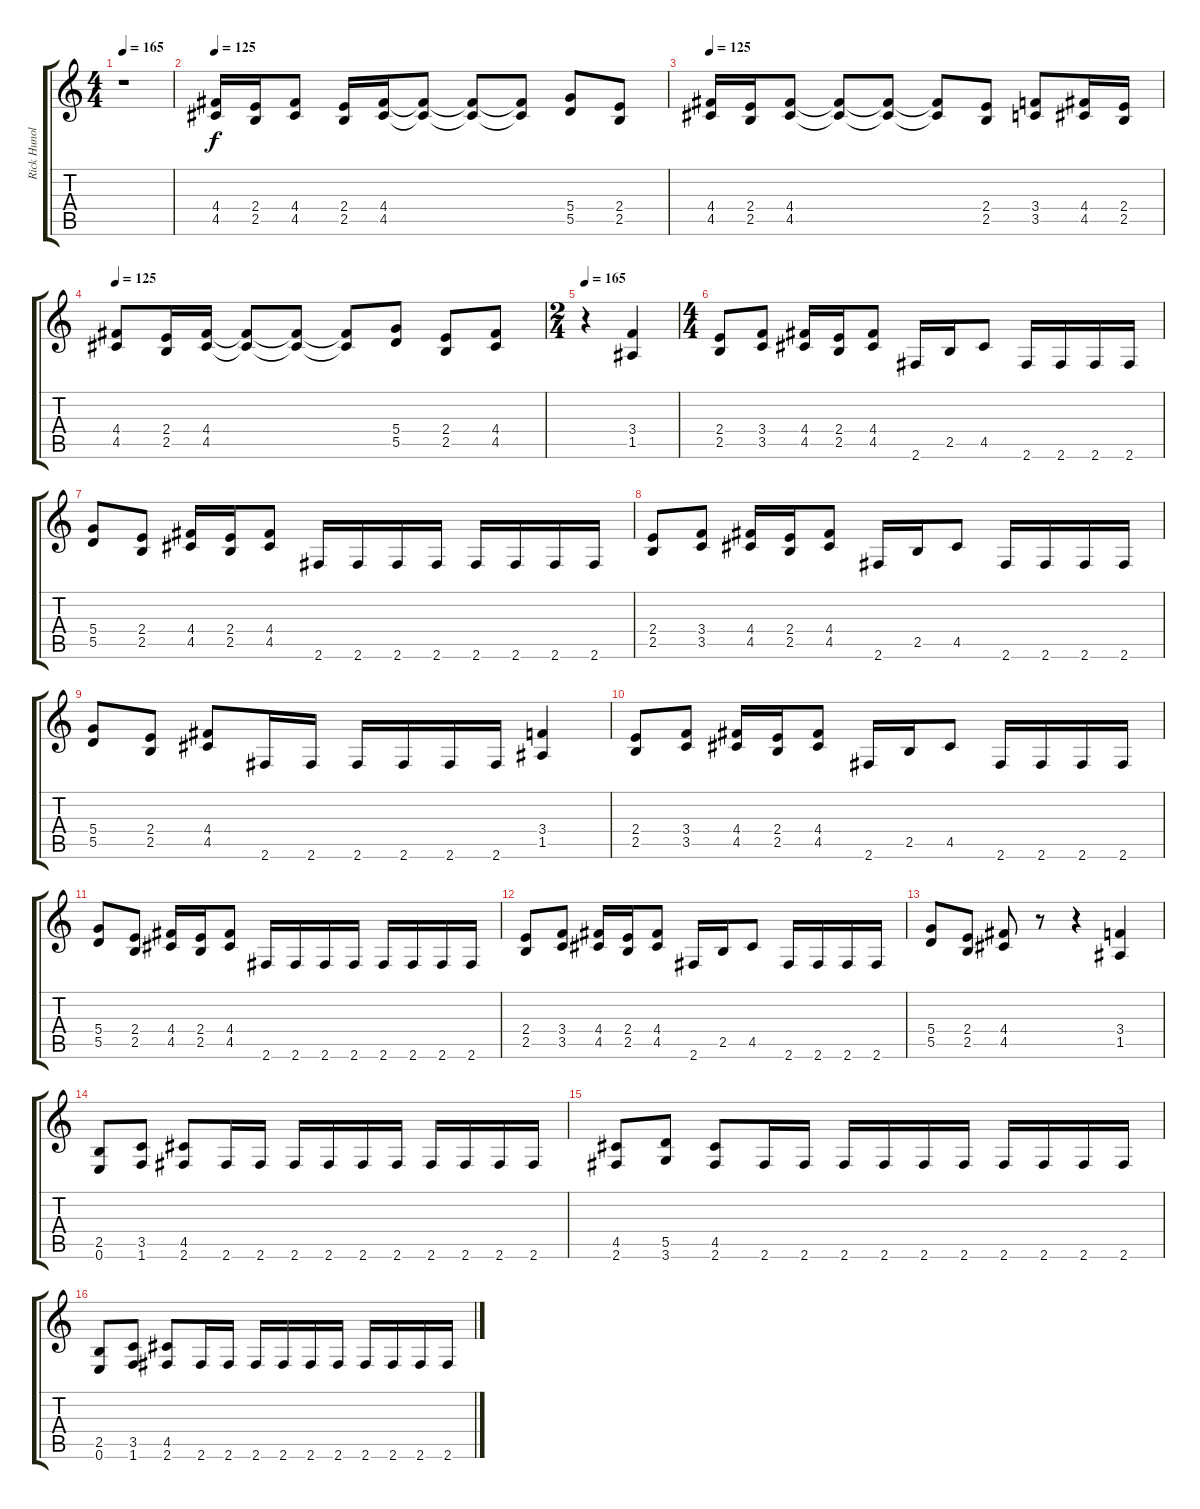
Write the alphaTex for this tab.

\track ("Rick Hunolt" "Rick Hunol") {instrument distortionguitar}
\staff {score tabs}
\tuning (E4 B3 G3 D3 A2 E2) {hide}
\ts (4 4)
\tempo 165
\tempo 125
\tempo 165
\clef g2
\ks c
r.1{dy f instrument distortionguitar} |
\tempo 125
(4.4 4.5).16 (2.4 2.5).16 (4.4 4.5).8 (2.4 2.5).16 (4.4 4.5).16 (4.4{t} 4.5{t}).8 (4.4{t} 4.5{t}).8 (4.4{t} 4.5{t}).8 (5.4 5.5).8 (2.4 2.5).8 |
\tempo 125
(4.4 4.5).16 (2.4 2.5).16 (4.4 4.5).8 (4.4{t} 4.5{t}).8 (4.4{t} 4.5{t}).8 (4.4{t} 4.5{t}).8 (2.4 2.5).8 (3.4 3.5).8 (4.4 4.5).16 (2.4 2.5).16 |
\tempo 125
(4.4 4.5).8 (2.4 2.5).16 (4.4 4.5).16 (4.4{t} 4.5{t}).8 (4.4{t} 4.5{t}).8 (4.4{t} 4.5{t}).8 (5.4 5.5).8 (2.4 2.5).8 (4.4 4.5).8 |
\ts (2 4)
\tempo 165
r.4 (3.4 1.5).4 |
\ts (4 4)
(2.4 2.5).8 (3.4 3.5).8 (4.4 4.5).16 (2.4 2.5).16 (4.4 4.5).8 2.6.16 2.5.16 4.5.8 2.6.16 2.6.16 2.6.16 2.6.16 |
(5.4 5.5).8 (2.4 2.5).8 (4.4 4.5).16 (2.4 2.5).16 (4.4 4.5).8 2.6.16 2.6.16 2.6.16 2.6.16 2.6.16 2.6.16 2.6.16 2.6.16 |
(2.4 2.5).8 (3.4 3.5).8 (4.4 4.5).16 (2.4 2.5).16 (4.4 4.5).8 2.6.16 2.5.16 4.5.8 2.6.16 2.6.16 2.6.16 2.6.16 |
(5.4 5.5).8 (2.4 2.5).8 (4.4 4.5).8 2.6.16 2.6.16 2.6.16 2.6.16 2.6.16 2.6.16 (3.4 1.5).4 |
(2.4 2.5).8 (3.4 3.5).8 (4.4 4.5).16 (2.4 2.5).16 (4.4 4.5).8 2.6.16 2.5.16 4.5.8 2.6.16 2.6.16 2.6.16 2.6.16 |
(5.4 5.5).8 (2.4 2.5).8 (4.4 4.5).16 (2.4 2.5).16 (4.4 4.5).8 2.6.16 2.6.16 2.6.16 2.6.16 2.6.16 2.6.16 2.6.16 2.6.16 |
(2.4 2.5).8 (3.4 3.5).8 (4.4 4.5).16 (2.4 2.5).16 (4.4 4.5).8 2.6.16 2.5.16 4.5.8 2.6.16 2.6.16 2.6.16 2.6.16 |
(5.4 5.5).8 (2.4 2.5).8 (4.4 4.5).8 r.8 r.4 (3.4 1.5).4 |
(2.5 0.6).8 (3.5 1.6).8 (4.5 2.6).8 2.6.16 2.6.16 2.6.16 2.6.16 2.6.16 2.6.16 2.6.16 2.6.16 2.6.16 2.6.16 |
(4.5 2.6).8 (5.5 3.6).8 (4.5 2.6).8 2.6.16 2.6.16 2.6.16 2.6.16 2.6.16 2.6.16 2.6.16 2.6.16 2.6.16 2.6.16 |
(2.5 0.6).8 (3.5 1.6).8 (4.5 2.6).8 2.6.16 2.6.16 2.6.16 2.6.16 2.6.16 2.6.16 2.6.16 2.6.16 2.6.16 2.6.16
